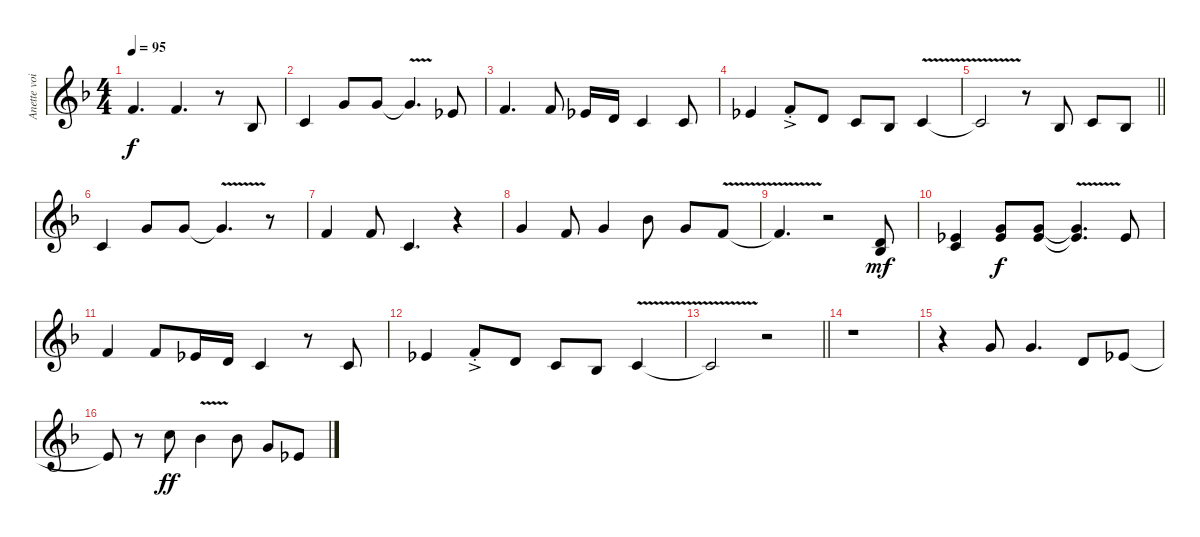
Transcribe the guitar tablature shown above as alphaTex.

\track ("Anette voice" "Anette voi") {instrument flute}
\staff {score}
\tuning (E4 B3 G3 D3 A2 E2 B1) {hide}
\ts (4 4)
\tempo 95
\clef g2
\ks f
1.1{t}.4{d dy f} 1.1.4{d} r.8 3.3.8 |
1.2.4 3.1.8 3.1.8 3.1{v t}.4{d} 4.2.8 |
1.1.4{d} 1.1.8 4.2.16 3.2.16 1.2.4 1.2.8 |
4.2.4 1.1{ac st}.8 3.2.8 1.2.8 3.3.8 1.2{v}.4 |
\barLineRight lightlight
1.2{t}.2 r.8 3.3.8 1.2.8 3.3.8 |
1.2.4 3.1.8 3.1.8 3.1{v t}.4{d} r.8 |
1.1.4 1.1.8 1.2.4{d} r.4 |
3.1.4 1.1.8 3.1.4 6.1.8 3.1.8 1.1{v}.8 |
1.1{t}.4{d} r.2 (3.2 3.3).8{dy mf} |
(4.2 5.3).4 (3.1 4.2).8{dy f} (3.1 4.2).8 (3.1{v t} 4.2{v t}).4{d} 4.2.8 |
1.1.4 1.1.8 4.2.16 3.2.16 1.2.4 r.8 1.2.8 |
4.2.4 1.1{ac st}.8 3.2.8 1.2.8 3.3.8 1.2{v}.4 |
\barLineRight lightlight
1.2{t}.2 r.2 |
r.1 |
r.4 3.1.8 3.1.4{d} 3.2.8 4.2.8 |
4.2{t}.8 r.8 8.1.8{dy ff} 6.1{v}.4 6.1.8 3.1.8 4.2.8
